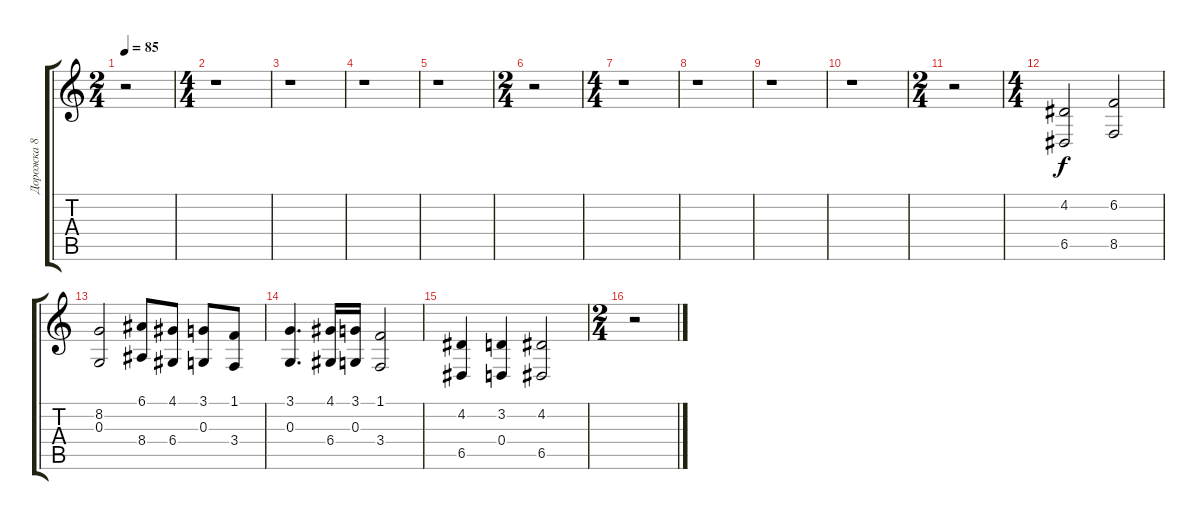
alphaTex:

\track ("Дорожка 8" "Дорожка 8") {instrument pad4choir}
\staff {score tabs}
\tuning (E4 B3 G3 D3 A2 E2) {hide}
\ts (2 4)
\tempo 85
\clef g2
\ks c
r.2{dy f} |
\ts (4 4)
r.1 |
r.1 |
r.1 |
r.1 |
\ts (2 4)
r.2 |
\ts (4 4)
r.1 |
r.1 |
r.1 |
r.1 |
\ts (2 4)
r.2 |
\ts (4 4)
(4.2 6.5).2 (6.2 8.5).2 |
(8.2 0.3).2 (6.1 8.4).8 (4.1 6.4).8 (3.1 0.3).8 (1.1 3.4).8 |
(3.1 0.3).4{d} (4.1 6.4).16 (3.1 0.3).16 (1.1 3.4).2 |
(4.2 6.5).4 (3.2 0.4).4 (4.2 6.5).2 |
\ts (2 4)
r.2
